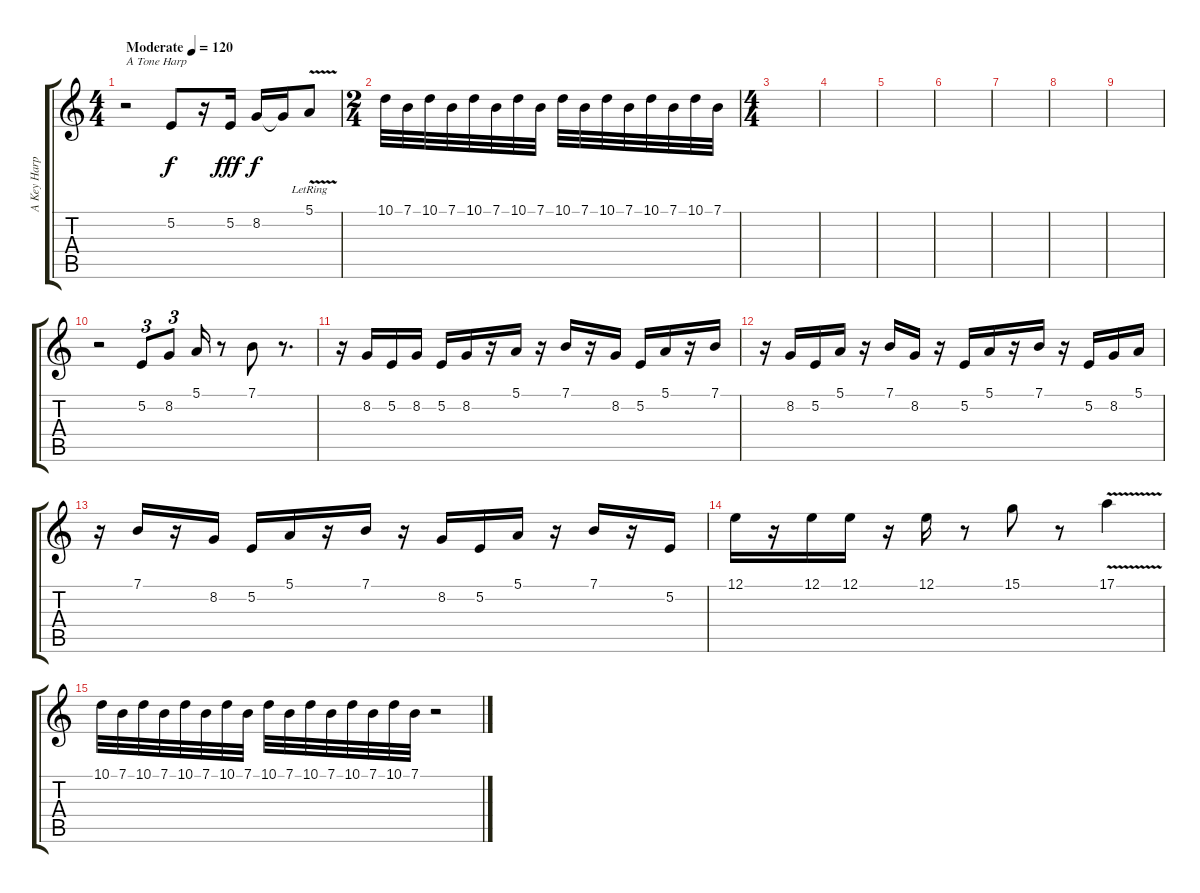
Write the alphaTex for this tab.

\track ("A Key Harp" "A Key Harp") {instrument bassoon}
\staff {score tabs}
\tuning (E4 B3 G3 D3 A2 E2) {hide}
\ts (4 4)
\tempo (120 "Moderate")
\clef g2
\ks c
r.2{txt "A Tone Harp" dy f instrument bassoon} 5.2.8 r.16 5.2.16{dy fff} 8.2.16{dy f} 8.2{t}.16 5.1{v lr}.8 |
\ts (2 4)
10.1.32 7.1.32 10.1.32 7.1.32 10.1.32 7.1.32 10.1.32 7.1.32 10.1.32 7.1.32 10.1.32 7.1.32 10.1.32 7.1.32 10.1.32 7.1.32 |
\ts (4 4)
|
|
|
|
|
|
|
r.2 5.2.8{tu (3 2)} 8.2.8{tu (3 2)} 5.1.16 r.8 7.1.8 r.8{d} |
r.16 8.2.16 5.2.16 8.2.16 5.2.16 8.2.16 r.16 5.1.16 r.16 7.1.16 r.16 8.2.16 5.2.16 5.1.16 r.16 7.1.16 |
r.16 8.2.16 5.2.16 5.1.16 r.16 7.1.16 8.2.16 r.16 5.2.16 5.1.16 r.16 7.1.16 r.16 5.2.16 8.2.16 5.1.16 |
r.16 7.1.16 r.16 8.2.16 5.2.16 5.1.16 r.16 7.1.16 r.16 8.2.16 5.2.16 5.1.16 r.16 7.1.16 r.16 5.2.16 |
12.1.16 r.16 12.1.16 12.1.16 r.16 12.1.16 r.8 15.1.8 r.8 17.1{v}.4 |
10.1.32 7.1.32 10.1.32 7.1.32 10.1.32 7.1.32 10.1.32 7.1.32 10.1.32 7.1.32 10.1.32 7.1.32 10.1.32 7.1.32 10.1.32 7.1.32 r.2
